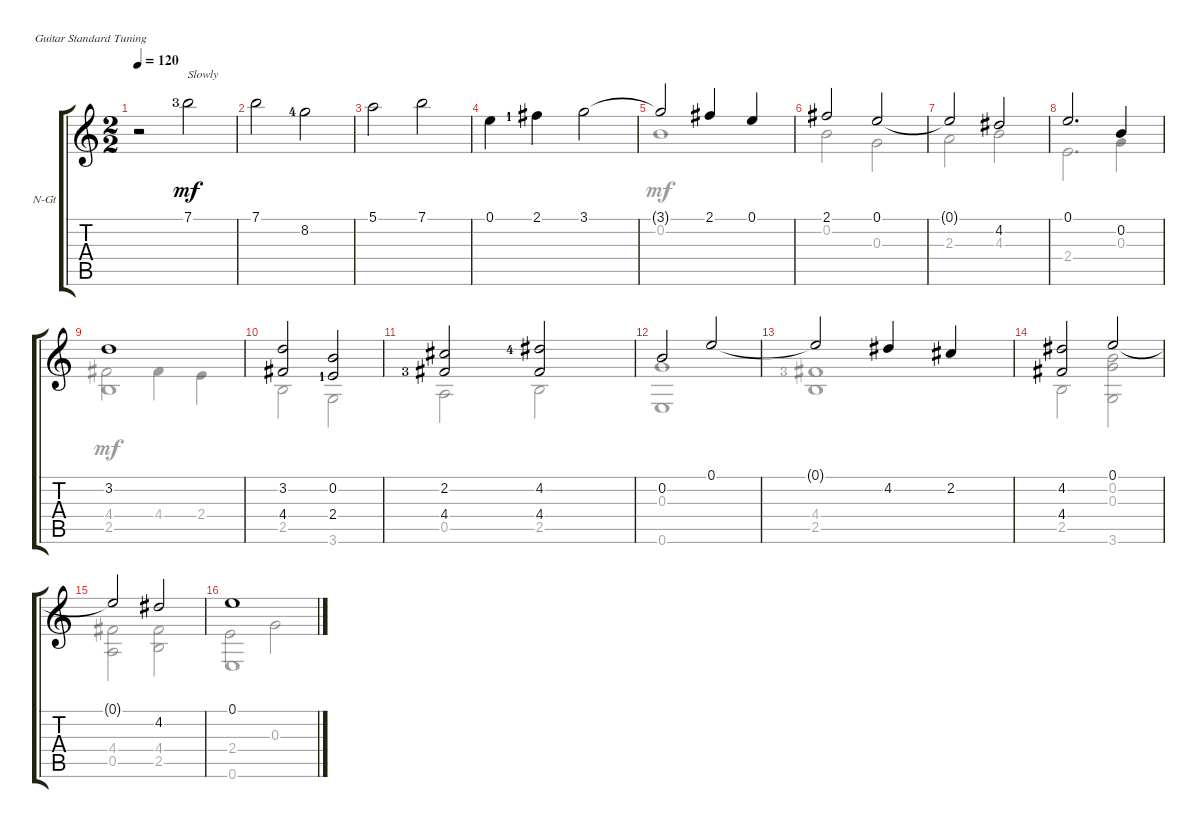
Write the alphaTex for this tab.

\defaultSystemsLayout 4
\bracketExtendMode groupsimilarinstruments
\firstSystemTrackNameOrientation horizontal
\otherSystemsTrackNameOrientation horizontal
\track ("Nylon Guitar" "N-Gt") {instrument acousticguitarnylon}
\staff {score tabs}
\tuning (E4 B3 G3 D3 A2 E2)
\voice
\ts (2 2)
\tempo 120
\clef g2
\ks c
r.2{dy mf instrument acousticguitarnylon} 7.1{lf 4}.2{txt "Slowly"} |
7.1.2 8.2{lf 5}.2 |
5.1.2 7.1.2 |
0.1.4 2.1{lf 2}.4 3.1.2 |
3.1{t}.2 2.1.4 0.1.4 |
2.1.2 0.1.2 |
0.1{t}.2 4.2.2 |
0.1.2{d} 0.2.4 |
3.2.1 |
(3.2 4.4).2 (0.2 2.4{lf 2}).2 |
(4.4{lf 4} 2.2).2 (4.2{lf 5} 4.4).2 |
0.2.2 0.1.2 |
0.1{t}.2 4.2.4 2.2.4 |
(4.2 4.4).2 0.1.2 |
0.1{t}.2 4.2.2 |
0.1.1
\voice
\clef g2
\ottava regular
\simile none
\ks c
|
|
|
|
0.2.1 |
0.2.2 0.3.2 |
2.3.2 4.3.2 |
2.4.2{d} 0.3.4 |
2.5.1 |
2.5.2 3.6.2 |
0.5.2 2.5.2 |
(0.6 0.3).1 |
(4.4{lf 4} 2.5).1 |
2.5.2 (3.6 0.3 0.2).2 |
(0.5 4.4).2 (4.4 2.5).2 |
2.4.2 0.3.2
\voice
\clef g2
\ottava regular
\simile none
\ks c
|
|
|
|
|
|
|
|
4.4.2 4.4.4 2.4.4 |
|
|
|
|
|
|
0.6.1
